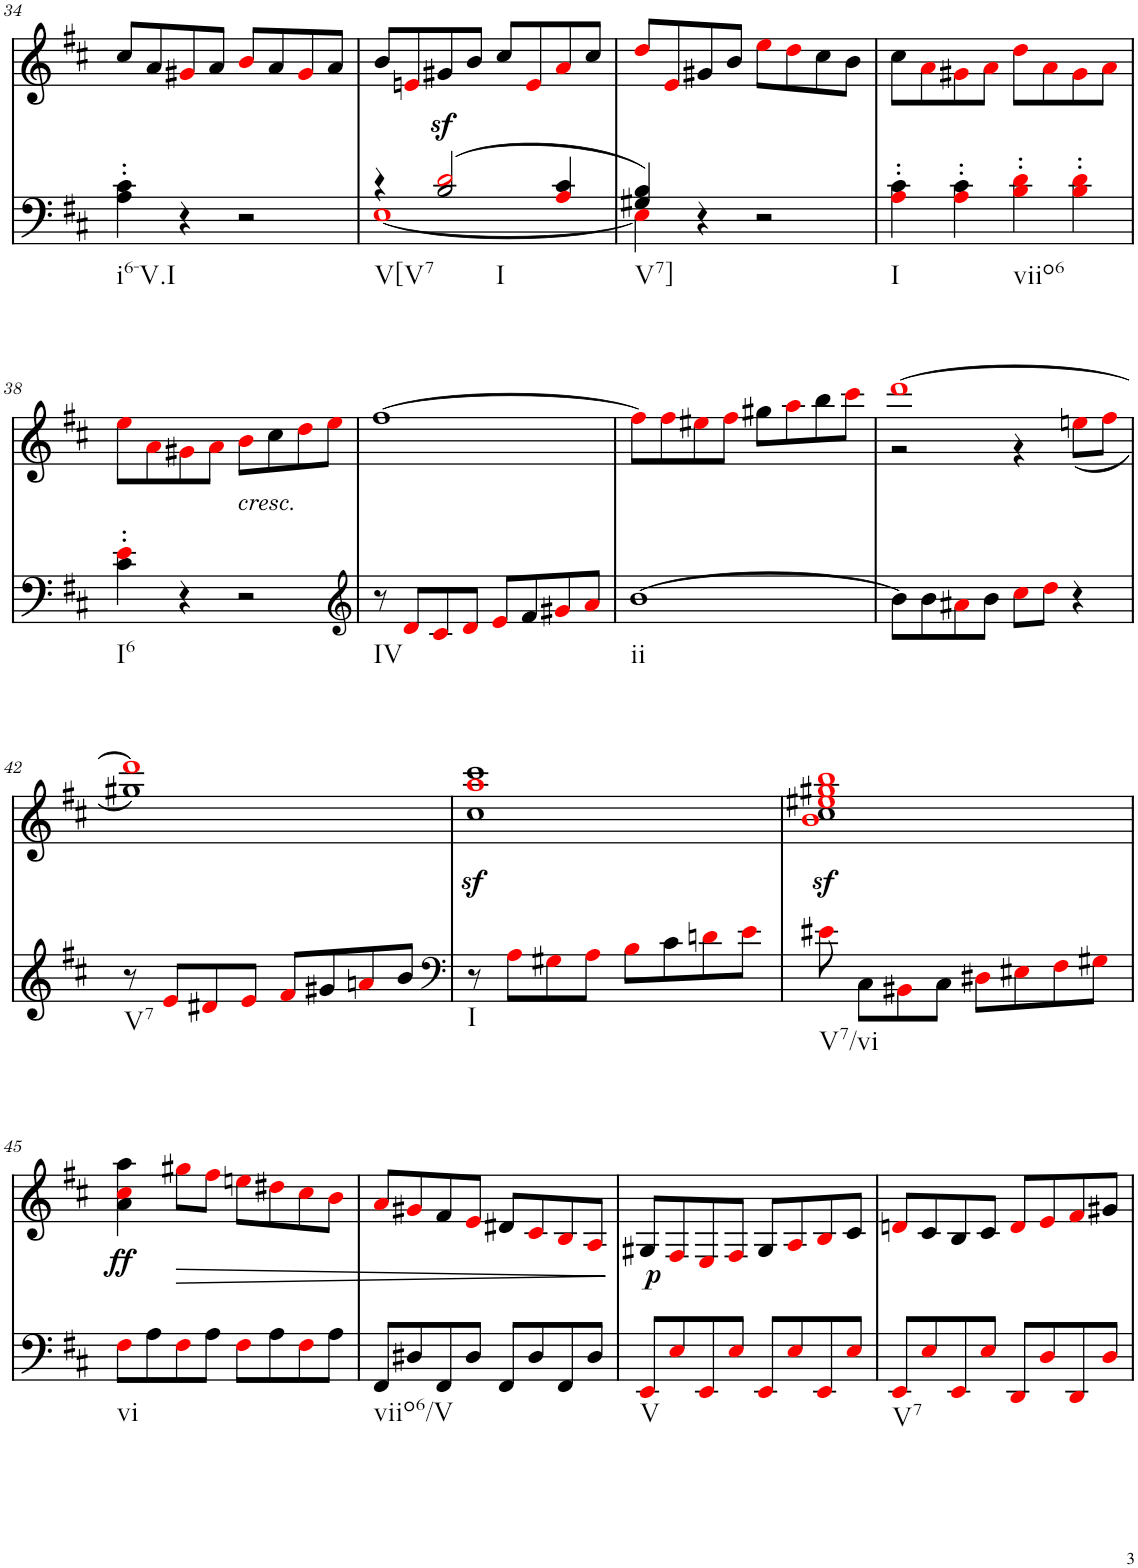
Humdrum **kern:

**kern	**kern	**text	**dynam
*part2	*part1	*part1	*part1
*staff2	*staff1	*staff1	*staff1
*I"piano	*I"piano	*	*
*I'Pno	*I'Pno	*	*
!!LO:PB:g=z
*clefF4	*clefG2	*	*
*k[f#c#]	*k[f#c#]	*	*
*D:	*D:	*	*
*M4/4	*M4/4	*	*
=34	=34	=34	=34
!LO:TX:b:t=i6-V.I	!	!	!
4A\' 4c#\'	8cc#/L	.	.
.	8a/	.	.
4r	8g#Xi/	.	.
.	8a/J	.	.
2r	8bi/L	.	.
.	8a/	.	.
.	8g#i/	.	.
.	8a/J	.	.
=35	=35	=35	=35
*^	*	*	*
!LO:TX:b:t=V[V7	!	!	!	!
4r	[1Ei	8b/L	.	.
.	.	8eni/	.	.
!LO:TX:b:t=I	!	!	!	!
(2B/ 2di/	.	8g#Xz</	.	.
.	.	8b/J	.	.
.	.	8cc#/L	.	.
.	.	8ei/	.	.
4Ai/ 4c#/	.	8ai/	.	.
.	.	8cc#/J	.	.
=36	=36	=36	=36	=36
!LO:TX:b:t=V7]	!	!	!	!
4G#X/ 4B/)	4Ei\]	8ddi/L	.	.
.	.	8ei/	.	.
4r	2.ryy	8g#X/	.	.
.	.	8b/J	.	.
2r	.	8eei\L	.	.
.	.	8ddi\	.	.
.	.	8cc#\	.	.
.	.	8b\J	.	.
*v	*v	*	*	*
=37	=37	=37	=37
!LO:TX:b:t=I	!	!	!
4Ai\' 4c#\'	8cc#\L	.	.
.	8ai\	.	.
4Ai\' 4c#\'	8g#Xi\	.	.
.	8ai\J	.	.
!LO:TX:b:t=viio6	!	!	!
4Bi\' 4di\'	8ddi\L	.	.
.	8ai\	.	.
4Bi\' 4di\'	8g#i\	.	.
.	8ai\J	.	.
!!LO:LB:g=z
=38	=38	=38	=38
!LO:TX:b:t=I6	!	!	!
4c#\' 4ei\'	8eei\L	.	.
.	8ai\	.	.
4r	8g#Xi\	.	.
.	8ai\J	.	.
!	!LO:TX:b:i:t=cresc.	!	!
2r	8bi\L	.	.
.	8cc#\	.	.
.	8ddi\	.	.
.	8eei\J	.	.
=39	=39	=39	=39
*clefG2	*	*	*
!LO:TX:b:t=IV	!	!	!
8r	[1ff#	.	.
8di/L	.	.	.
8c#i/	.	.	.
8di/J	.	.	.
8ei/L	.	.	.
8f#/	.	.	.
8g#Xi/	.	.	.
8ai/J	.	.	.
=40	=40	=40	=40
!LO:TX:b:t=ii	!	!	!
[1b	8ff#i\L]	.	.
.	8ff#i\	.	.
.	8ee#Xi\	.	.
.	8ff#i\J	.	.
.	8gg#X\L	.	.
.	8aai\	.	.
.	8bb\	.	.
.	8ccc#i\J	.	.
=41	=41	=41	=41
*	*^	*	*
8b\L]	[1dddi	2r	.	.
8b\	.	.	.	.
8a#Xi\	.	.	.	.
8b\J	.	.	.	.
8cc#i\L	.	4r	.	.
8ddi\J	.	.	.	.
4r	.	(8eeni\L	.	.
.	.	8ff#i\J	.	.
!!LO:LB:g=z	!!
=42	=42	=42	=42	=42
!LO:TX:b:t=V7	!	!	!	!
8r	1dddi]	1gg#X)	.	.
8ei/L	.	.	.	.
8d#Xi/	.	.	.	.
8ei/J	.	.	.	.
8f#i/L	.	.	.	.
8g#X/	.	.	.	.
8ani/	.	.	.	.
8b/J	.	.	.	.
*	*v	*v	*	*
=43	=43	=43	=43
*clefF4	*	*	*
!LO:TX:b:t=I	!	!	!
!	!	!LO:LY:b	!
8r	1cc#z< 1aaiz< 1ccc#z<	sf	.
8Ai\L	.	.	.
8G#Xi\	.	.	.
8Ai\J	.	.	.
8Bi\L	.	.	.
8c#\	.	.	.
8dni\	.	.	.
8ei\J	.	.	.
=44	=44	=44	=44
!LO:TX:b:t=V7/vi	!	!	!
!	!	!LO:LY:b	!
8e#Xi\	1biz< 1cc#z< 1ee#Xiz< 1gg#Xiz< 1bbiz<	sf	.
8C#\L	.	.	.
8BB#Xi\	.	.	.
8C#\J	.	.	.
8D#Xi\L	.	.	.
8E#Xi\	.	.	.
8F#i\	.	.	.
8G#Xi\J	.	.	.
!!LO:LB:g=z
=45	=45	=45	=45
!LO:TX:b:t=vi	!	!	!
!	!	!LO:LY:b	!LO:DY:b
8F#i\L	4a\ 4cc#i\ 4aa\	ff	ff
8A\	.	.	.
!	!	!	!LO:HP:b
8F#i\	8gg#Xi\L	.	>
8A\J	8ff#i\J	.	.
8F#i\L	8eeni\L	.	.
8A\	8dd#Xi\	.	.
8F#i\	8cc#i\	.	.
8A\J	8bi\J	.	.
=46	=46	=46	=46
!LO:TX:b:t=viio6/V	!	!	!
8FF#/L	8ai/L	.	.
8D#X/	8g#Xi/	.	.
8FF#/	8f#/	.	.
8D#/J	8ei/J	.	.
8FF#/L	8d#X/L	.	.
8D#/	8c#i/	.	.
8FF#/	8Bi/	.	.
8D#/J	8Ai/J	.	.
.	.	.	]
=47	=47	=47	=47
!LO:TX:b:t=V	!	!	!
!	!	!LO:LY:b	!LO:DY:b
8EEi/L	8G#X/L	p	p
8Ei/	8F#i/	.	.
8EEi/	8Ei/	.	.
8Ei/J	8F#i/J	.	.
8EEi/L	8G#/L	.	.
8Ei/	8Ai/	.	.
8EEi/	8Bi/	.	.
8Ei/J	8c#/J	.	.
=48	=48	=48	=48
!LO:TX:b:t=V7	!	!	!
8EEi/L	8dni/L	.	.
8Ei/	8c#/	.	.
8EEi/	8B/	.	.
8Ei/J	8c#/J	.	.
8DDi/L	8di/L	.	.
8Di/	8ei/	.	.
8DDi/	8f#i/	.	.
8Di/J	8g#X/J	.	.
=	=	=	=
*-	*-	*-	*-
